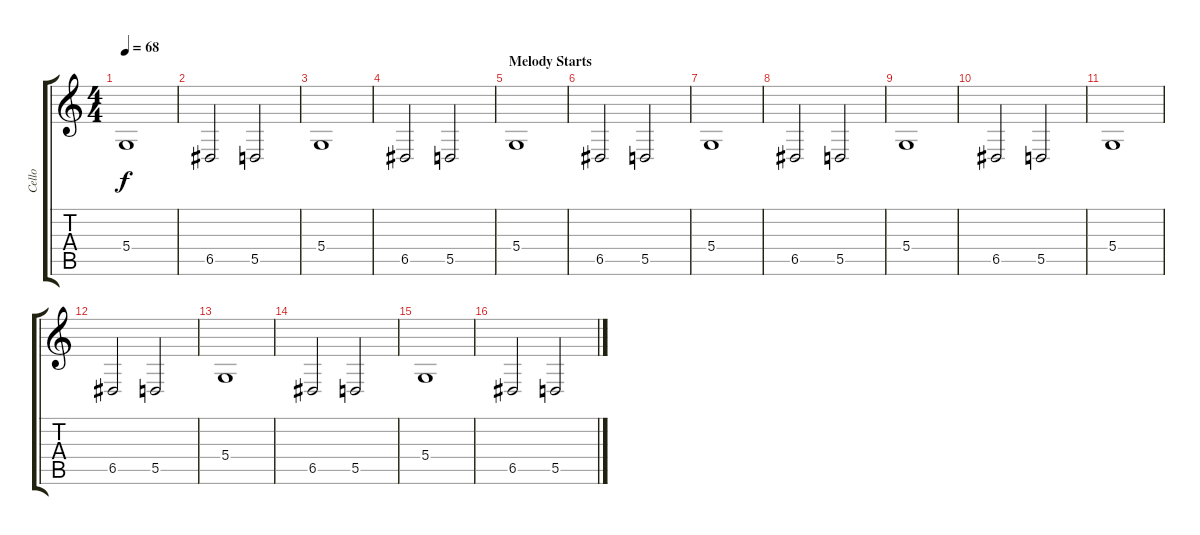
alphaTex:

\track ("Cello" "Cello") {instrument cello}
\staff {score tabs}
\tuning (E4 B3 G3 D3 A2 E2) {hide}
\ts (4 4)
\tempo 68
\clef g2
\ks c
5.4.1{dy f} |
6.5.2 5.5.2 |
5.4.1 |
6.5.2 5.5.2 |
\section ("" "Melody Starts")
5.4.1 |
6.5.2 5.5.2 |
5.4.1 |
6.5.2 5.5.2 |
5.4.1 |
6.5.2 5.5.2 |
5.4.1 |
6.5.2 5.5.2 |
5.4.1 |
6.5.2 5.5.2 |
5.4.1 |
6.5.2 5.5.2
